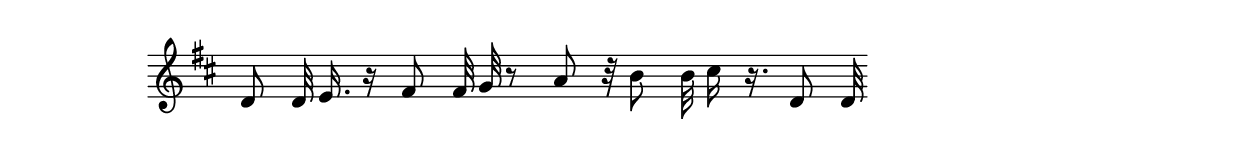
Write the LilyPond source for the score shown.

#(ly:set-option 'midi-extension "mid")
\version "2.12.3"
\include "english.ly"
\header{
title = ""
composer = ""
}
%{
                                       .
S----R-- --G----m ----P--- -D----N- ---S----

%}
melody = {
\once \override Staff.TimeSignature #'stencil = ##f
\clef treble
\key c \major
\autoBeamOn
\cadenzaOn


   c'8 c'32 d'16.   r16 e'8 e'32 f'32  r8 g'8   r32 a'8 a'32 b'16  r16. c'8 c'32

}


text = \lyricmode {

}

\score{
\transpose c' d'
<<
\new Voice = "one" {
\melody
}
\new Lyrics \lyricsto "one" \text
>>
\layout {
\context {
\Score
\remove "Bar_number_engraver"
}
}
\midi {
\context {
\Score
tempoWholesPerMinute = #(ly:make-moment 200 4)
}
}
}